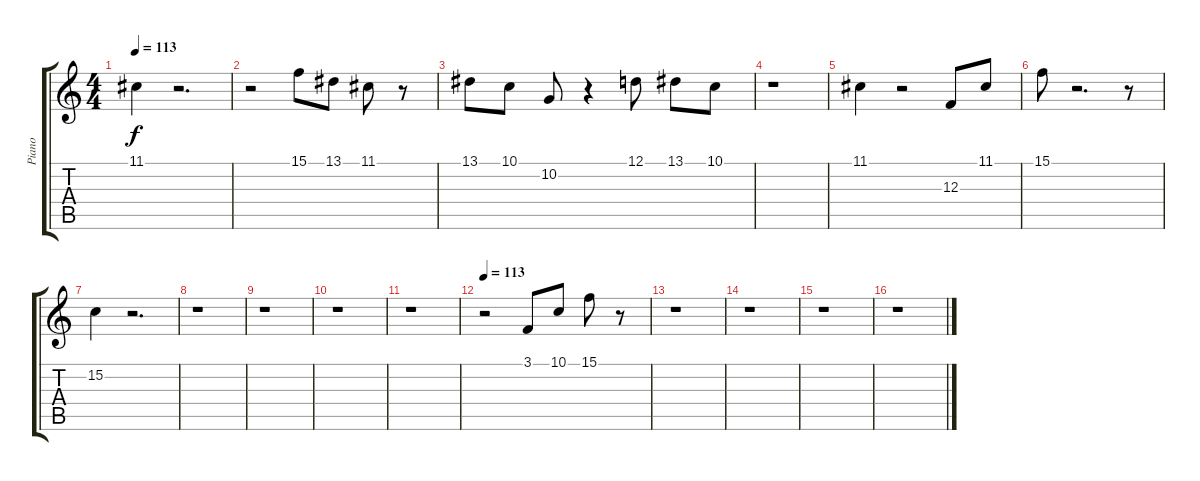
\track ("Piano" "Piano") {instrument acousticgrandpiano}
\staff {score tabs}
\tuning (D4 A3 F3 C3 G2 D2) {hide}
\ts (4 4)
\tempo 113
\clef g2
\ks c
11.1.4{dy f} r.2{d} |
r.2 15.1.8 13.1.8 11.1.8 r.8 |
13.1.8 10.1.8 10.2.8 r.4 12.1.8 13.1.8 10.1.8 |
r.1 |
11.1.4 r.2 12.3.8 11.1.8 |
15.1.8 r.2{d} r.8 |
15.2.4 r.2{d} |
r.1 |
r.1 |
r.1 |
r.1 |
\tempo 113
r.2 3.1.8{volume 16 balance 8} 10.1.8 15.1.8 r.8 |
r.1 |
r.1 |
r.1 |
r.1
